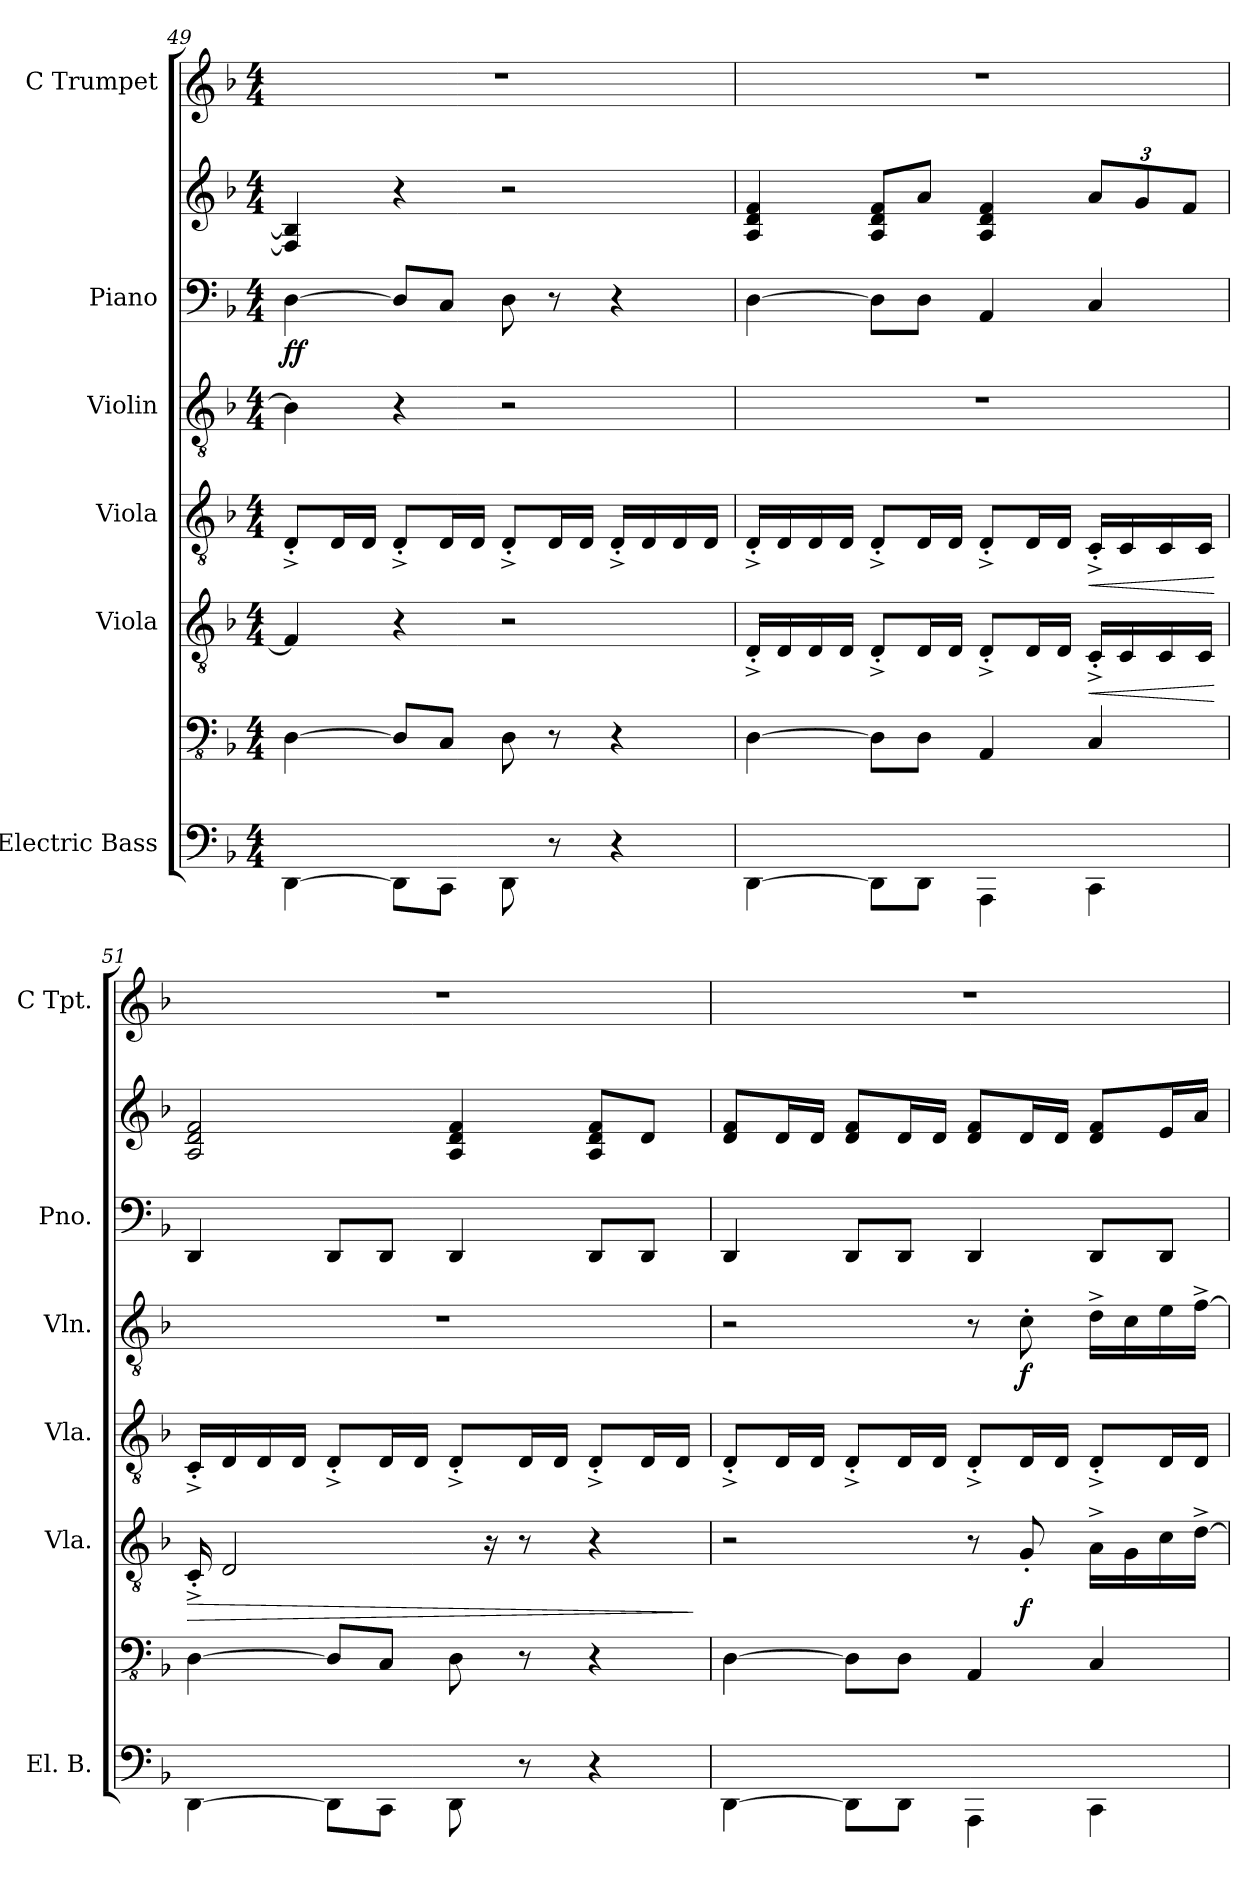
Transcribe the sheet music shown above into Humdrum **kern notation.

**kern	**kern	**kern	**dynam	**kern	**dynam	**kern	**dynam	**kern	**kern	**dynam	**kern
*part6	*part6	*part5	*part5	*part4	*part4	*part3	*part3	*part2	*part2	*part2	*part1
*staff8	*staff7	*staff6	*staff6	*staff5	*staff5	*staff4	*staff4	*staff3	*staff2	*staff2/3	*staff1
*I"Electric Bass	*	*I"Viola	*	*I"Viola	*	*I"Violin	*	*I"Piano	*	*	*I"C Trumpet
*I'El. B.	*	*I'Vla.	*	*I'Vla.	*	*I'Vln.	*	*I'Pno.	*	*	*I'C Tpt.
*	*clefFv4	*clefGv2	*	*clefGv2	*	*clefGv2	*	*clefF4	*clefG2	*	*clefG2
*k[b-]	*k[b-]	*k[b-]	*	*k[b-]	*	*k[b-]	*	*k[b-]	*k[b-]	*	*k[b-]
*M4/4	*M4/4	*M4/4	*	*M4/4	*	*M4/4	*	*M4/4	*M4/4	*	*M4/4
=49	=49	=49	=49	=49	=49	=49	=49	=49	=49	=49	=49
!	!	!	!	!	!	!	!	!	!	!LO:DY:b=2	!
[4DD\	[4DD\	4F/]	.	8D'^/L	.	4B-\]	.	[4D\	4F/] 4B-/]	ff	1r
.	.	.	.	16D/L	.	.	.	.	.	.	.
.	.	.	.	16D/JJ	.	.	.	.	.	.	.
8DD\L]	8DD/L]	4r	.	8D'^/L	.	4r	.	8D/L]	4r	.	.
8CC\J	8CC/J	.	.	16D/L	.	.	.	8C/J	.	.	.
.	.	.	.	16D/JJ	.	.	.	.	.	.	.
8DD\	8DD\	2r	.	8D'^/L	.	2r	.	8D\	2r	.	.
8r	8r	.	.	16D/L	.	.	.	8r	.	.	.
.	.	.	.	16D/JJ	.	.	.	.	.	.	.
4r	4r	.	.	16D'^/LL	.	.	.	4r	.	.	.
.	.	.	.	16D/	.	.	.	.	.	.	.
.	.	.	.	16D/	.	.	.	.	.	.	.
.	.	.	.	16D/JJ	.	.	.	.	.	.	.
!!LO:PB:g=z
=50	=50	=50	=50	=50	=50	=50	=50	=50	=50	=50	=50
[4DD\	[4DD\	16D'^/LL	.	16D'^/LL	.	1r	.	[4D\	4A/ 4d/ 4f/	.	1r
.	.	16D/	.	16D/	.	.	.	.	.	.	.
.	.	16D/	.	16D/	.	.	.	.	.	.	.
.	.	16D/JJ	.	16D/JJ	.	.	.	.	.	.	.
8DD\L]	8DD\L]	8D'^/L	.	8D'^/L	.	.	.	8D\L]	8A/ 8d/ 8f/L	.	.
8DD\J	8DD\J	16D/L	.	16D/L	.	.	.	8D\J	8a/J	.	.
.	.	16D/JJ	.	16D/JJ	.	.	.	.	.	.	.
4AAA\	4AAA/	8D'^/L	.	8D'^/L	.	.	.	4AA/	4A/ 4d/ 4f/	.	.
.	.	16D/L	.	16D/L	.	.	.	.	.	.	.
.	.	16D/JJ	.	16D/JJ	.	.	.	.	.	.	.
!	!	!	!LO:HP:b	!	!LO:HP:b	!	!	!	!	!	!
*	*	*	*	*	*	*	*	*	*Xbrackettup	*	*
4CC\	4CC/	16C'^/LL	<	16C'^/LL	<	.	.	4C/	12a/L	.	.
.	.	16C/	.	16C/	.	.	.	.	.	.	.
.	.	.	.	.	.	.	.	.	12g/	.	.
.	.	16C/	.	16C/	.	.	.	.	.	.	.
.	.	.	.	.	.	.	.	.	12f/J	.	.
.	.	16C/JJ	.	16C/JJ	.	.	.	.	.	.	.
.	.	.	[	.	[	.	.	.	.	.	.
=51	=51	=51	=51	=51	=51	=51	=51	=51	=51	=51	=51
!	!	!	!LO:HP:b	!	!	!	!	!	!	!	!
[4DD\	[4DD\	16C'^/	>	16C'^/LL	.	1r	.	4DD/	2A/ 2d/ 2f/	.	1r
.	.	2D/	.	16D/	.	.	.	.	.	.	.
.	.	.	.	16D/	.	.	.	.	.	.	.
.	.	.	.	16D/JJ	.	.	.	.	.	.	.
8DD\L]	8DD/L]	.	.	8D'^/L	.	.	.	8DD/L	.	.	.
8CC\J	8CC/J	.	.	16D/L	.	.	.	8DD/J	.	.	.
.	.	.	.	16D/JJ	.	.	.	.	.	.	.
8DD\	8DD\	.	.	8D'^/L	.	.	.	4DD/	4A/ 4d/ 4f/	.	.
.	.	16r	.	.	.	.	.	.	.	.	.
8r	8r	8r	.	16D/L	.	.	.	.	.	.	.
.	.	.	.	16D/JJ	.	.	.	.	.	.	.
4r	4r	4r	.	8D'^/L	.	.	.	8DD/L	8A/ 8d/ 8f/L	.	.
.	.	.	.	16D/L	.	.	.	8DD/J	8d/J	.	.
.	.	.	.	16D/JJ	.	.	.	.	.	.	.
.	.	.	]	.	.	.	.	.	.	.	.
=52	=52	=52	=52	=52	=52	=52	=52	=52	=52	=52	=52
[4DD\	[4DD\	2r	.	8D'^/L	.	2r	.	4DD/	8d/ 8f/L	.	1r
.	.	.	.	16D/L	.	.	.	.	16d/L	.	.
.	.	.	.	16D/JJ	.	.	.	.	16d/JJ	.	.
8DD\L]	8DD\L]	.	.	8D'^/L	.	.	.	8DD/L	8d/ 8f/L	.	.
8DD\J	8DD\J	.	.	16D/L	.	.	.	8DD/J	16d/L	.	.
.	.	.	.	16D/JJ	.	.	.	.	16d/JJ	.	.
4AAA\	4AAA/	8r	.	8D'^/L	.	8r	.	4DD/	8d/ 8f/L	.	.
!	!	!	!LO:DY:b	!	!	!	!LO:DY:b	!	!	!	!
.	.	8G'/	f	16D/L	.	8c'\	f	.	16d/L	.	.
.	.	.	.	16D/JJ	.	.	.	.	16d/JJ	.	.
4CC\	4CC/	16A^\LL	.	8D'^/L	.	16d^\LL	.	8DD/L	8d/ 8f/L	.	.
.	.	16G\	.	.	.	16c\	.	.	.	.	.
.	.	16c\	.	16D/L	.	16e\	.	8DD/J	16e/L	.	.
.	.	[16d^\JJ	.	16D/JJ	.	[16f^\JJ	.	.	16a/JJ	.	.
=	=	=	=	=	=	=	=	=	=	=	=
*-	*-	*-	*-	*-	*-	*-	*-	*-	*-	*-	*-
